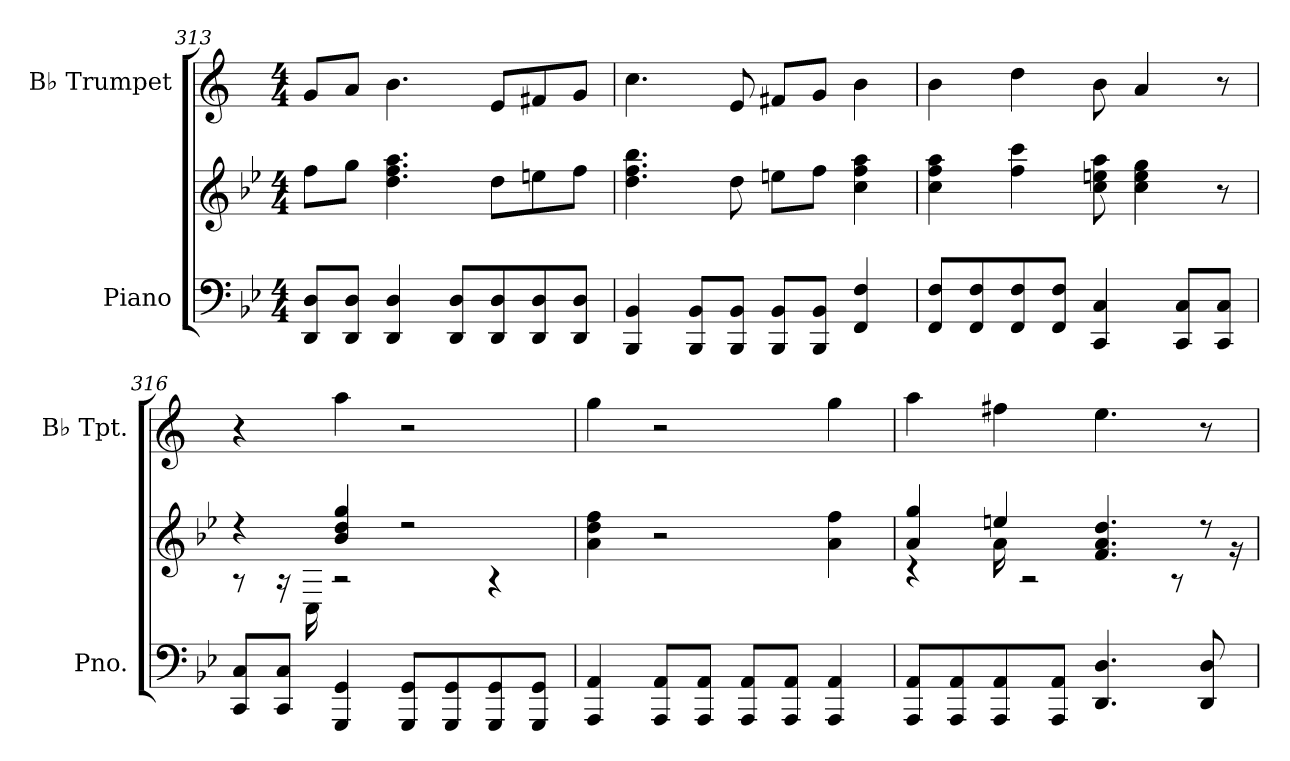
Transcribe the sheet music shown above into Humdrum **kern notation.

**kern	**kern	**kern
*part2	*part2	*part1
*staff3	*staff2	*staff1
*I"Piano	*	*I"B♭ Trumpet
*I'Pno.	*	*I'B♭ Tpt.
!!LO:LB:g=z
*clefF4	*clefG2	*clefG2
*	*	*ITrd1c2
*k[b-e-]	*k[b-e-]	*k[b-e-]
*M4/4	*M4/4	*M4/4
=313	=313	=313
8DD/ 8D/L	8ff\L	8f/L
8DD/ 8D/J	8gg\J	8g/J
4DD/ 4D/	4.dd\ 4.ff\ 4.aa\	4.a\
8DD/ 8D/L	.	.
8DD/ 8D/	8dd\L	8d/L
8DD/ 8D/	8een\	8en/
8DD/ 8D/J	8ff\J	8f/J
=314	=314	=314
4BBB-/ 4BB-/	4.dd\ 4.ff\ 4.bb-\	4.b-\
8BBB-/ 8BB-/L	.	.
8BBB-/ 8BB-/J	8dd\	8d/
8BBB-/ 8BB-/L	8een\L	8en/L
8BBB-/ 8BB-/J	8ff\J	8f/J
4FF/ 4F/	4cc\ 4ff\ 4aa\	4a\
=315	=315	=315
8FF/ 8F/L	4cc\ 4ff\ 4aa\	4a\
8FF/ 8F/	.	.
8FF/ 8F/	4ff\ 4ccc\	4cc\
8FF/ 8F/J	.	.
4CC/ 4C/	8cc\ 8een\ 8aa\	8a\
.	4cc\ 4ee\ 4gg\	4g/
8CC/ 8C/L	.	.
8CC/ 8C/J	8r	8r
=316	=316	=316
*	*^	*
8CC/ 8C/L	4r	8r	4r
8CC/ 8C/J	.	16r	.
.	.	16C\	.
4GGG/ 4GG/	4b-/ 4dd/ 4gg/	2r	4gg\
8GGG/ 8GG/L	2r	.	2r
8GGG/ 8GG/	.	.	.
8GGG/ 8GG/	.	4r	.
8GGG/ 8GG/J	.	.	.
*	*v	*v	*
!!LO:LB:g=z
=317	=317	=317
4AAA/ 4AA/	4a\ 4dd\ 4ff\	4ff\
8AAA/ 8AA/L	2r	2r
8AAA/ 8AA/J	.	.
8AAA/ 8AA/L	.	.
8AAA/ 8AA/J	.	.
4AAA/ 4AA/	4a\ 4ff\	4ff\
=318	=318	=318
*	*^	*
8AAA/ 8AA/L	4a/ 4gg/	4r	4gg\
8AAA/ 8AA/	.	.	.
8AAA/ 8AA/	4een/	16a\	4een\
.	.	2r	.
8AAA/ 8AA/J	.	.	.
4.DD/ 4.D/	4.f/ 4.a/ 4.dd/	.	4.dd\
.	.	8r	.
8DD/ 8D/	8r	.	8r
.	.	16r	.
*	*v	*v	*
=	=	=
*-	*-	*-
